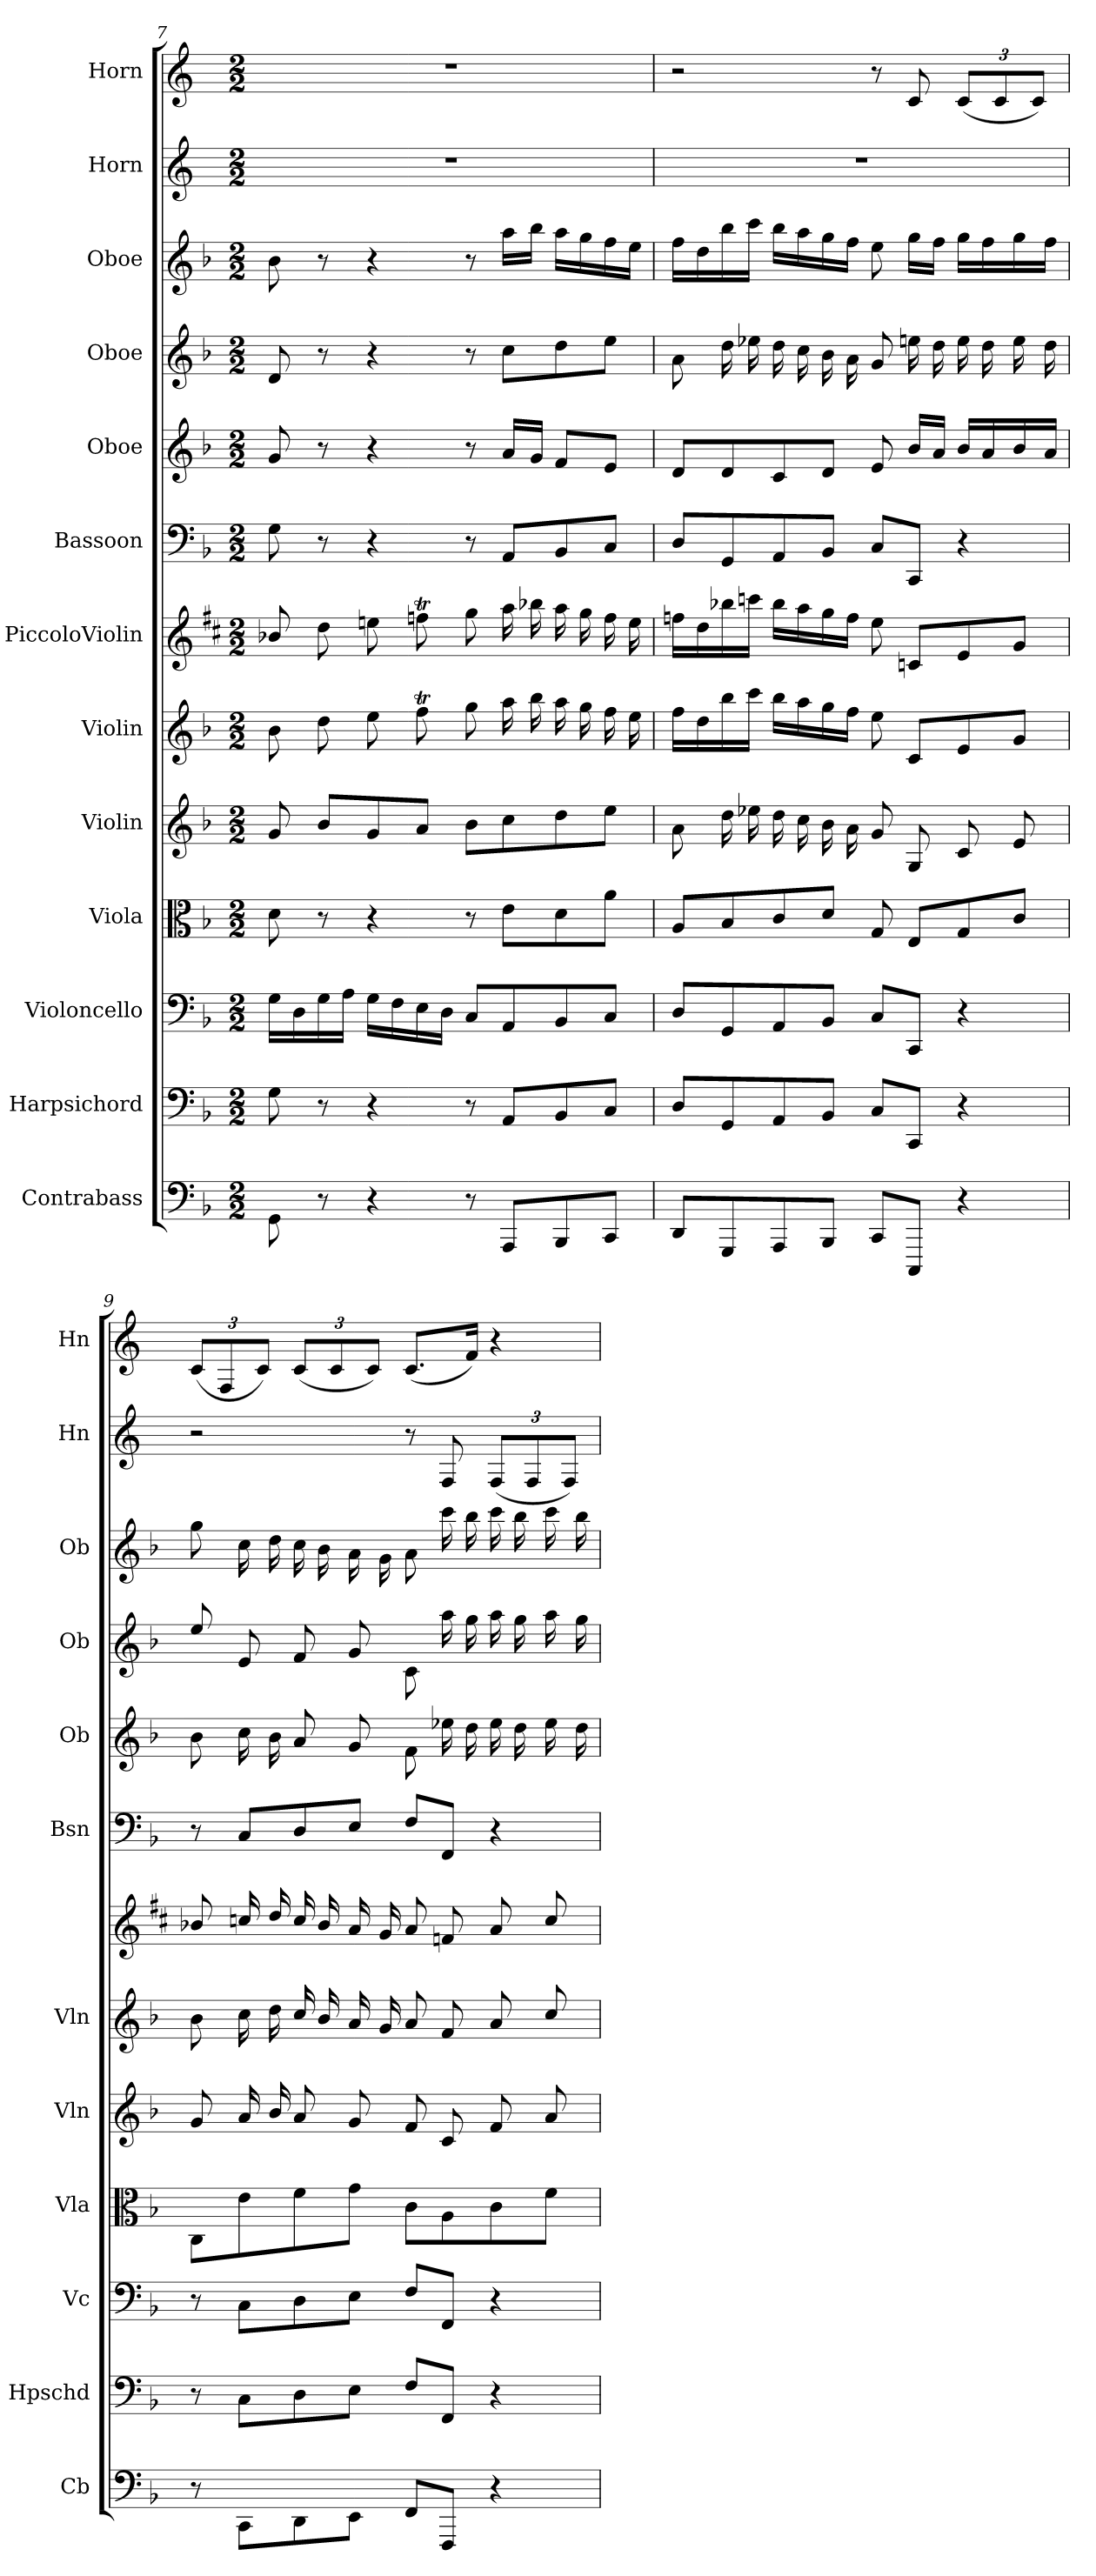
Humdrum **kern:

**kern	**kern	**kern	**kern	**kern	**kern	**kern	**kern	**kern	**kern	**kern	**kern	**kern
*part13	*part12	*part11	*part10	*part9	*part8	*part7	*part6	*part5	*part4	*part3	*part2	*part1
*staff13	*staff12	*staff11	*staff10	*staff9	*staff8	*staff7	*staff6	*staff5	*staff4	*staff3	*staff2	*staff1
*I"Contrabass	*I"Harpsichord	*I"Violoncello	*I"Viola	*I"Violin	*I"Violin	*I"PiccoloViolin	*I"Bassoon	*I"Oboe	*I"Oboe	*I"Oboe	*I"Horn	*I"Horn
*I'Cb	*I'Hpschd	*I'Vc	*I'Vla	*I'Vln	*I'Vln	*	*I'Bsn	*I'Ob	*I'Ob	*I'Ob	*I'Hn	*I'Hn
*clefF4	*clefF4	*clefF4	*clefC3	*clefG2	*clefG2	*clefG2	*clefF4	*clefG2	*clefG2	*clefG2	*clefG2	*clefG2
*k[b-]	*k[b-]	*k[b-]	*k[b-]	*k[b-]	*k[b-]	*k[f#c#]	*k[b-]	*k[b-]	*k[b-]	*k[b-]	*k[]	*k[]
*M2/2	*M2/2	*M2/2	*M2/2	*M2/2	*M2/2	*M2/2	*M2/2	*M2/2	*M2/2	*M2/2	*M2/2	*M2/2
=7	=7	=7	=7	=7	=7	=7	=7	=7	=7	=7	=7	=7
8GG\	8G\	16G\LL	8d\	8g/	8b-\	8b-X/	8G\	8g/	8d/	8b-\	1r	1r
.	.	16D\	.	.	.	.	.	.	.	.	.	.
8r	8r	16G\	8r	8b-/L	8dd\	8dd\	8r	8r	8r	8r	.	.
.	.	16A\JJ	.	.	.	.	.	.	.	.	.	.
4r	4r	16G\LL	4r	8g/	8ee\	8een\	4r	4r	4r	4r	.	.
.	.	16F\	.	.	.	.	.	.	.	.	.	.
.	.	16E\	.	8a/J	8ffT\	8ffnT\	.	.	.	.	.	.
.	.	16D\JJ	.	.	.	.	.	.	.	.	.	.
8r	8r	8C/L	8r	8b-\L	8gg\	8gg\	8r	8r	8r	8r	.	.
8AAA/L	8AA/L	8AA/	8e\L	8cc\	16aa\	16aa\	8AA/L	16a/LL	8cc\L	16aa\LL	.	.
.	.	.	.	.	16bb-\	16bb-X\	.	16g/JJ	.	16bb-\JJ	.	.
8BBB-/	8BB-/	8BB-/	8d\	8dd\	16aa\	16aa\	8BB-/	8f/L	8dd\	16aa\LL	.	.
.	.	.	.	.	16gg\	16gg\	.	.	.	16gg\	.	.
8CC/J	8C/J	8C/J	8a\J	8ee\J	16ff\	16ff\	8C/J	8e/J	8ee\J	16ff\	.	.
.	.	.	.	.	16ee\	16ee\	.	.	.	16ee\JJ	.	.
=8	=8	=8	=8	=8	=8	=8	=8	=8	=8	=8	=8	=8
8DD/L	8D/L	8D/L	8A/L	8a\	16ff\LL	16ffn\LL	8D/L	8d/L	8a\	16ff\LL	1r	2r
.	.	.	.	.	16dd\	16dd\	.	.	.	16dd\	.	.
8GGG/	8GG/	8GG/	8B-/	16dd\	16bb-\	16bb-X\	8GG/	8d/	16dd\	16bb-\	.	.
.	.	.	.	16ee-X\	16ccc\JJ	16cccn\JJ	.	.	16ee-X\	16ccc\JJ	.	.
8AAA/	8AA/	8AA/	8c/	16dd\	16bb-\LL	16bb-\LL	8AA/	8c/	16dd\	16bb-\LL	.	.
.	.	.	.	16cc\	16aa\	16aa\	.	.	16cc\	16aa\	.	.
8BBB-/J	8BB-/J	8BB-/J	8d/J	16b-\	16gg\	16gg\	8BB-/J	8d/J	16b-\	16gg\	.	.
.	.	.	.	16a\	16ff\JJ	16ff\JJ	.	.	16a\	16ff\JJ	.	.
8CC/L	8C/L	8C/L	8G/	8g/	8ee\	8ee\	8C/L	8e/	8g/	8ee\	.	8r
8CCC/J	8CC/J	8CC/J	8E/L	8G/	8c/L	8cn/L	8CC/J	16b-/LL	16een\	16gg\LL	.	8c/
.	.	.	.	.	.	.	.	16a/JJ	16dd\	16ff\JJ	.	.
4r	4r	4r	8G/	8c/	8e/	8e/	4r	16b-/LL	16ee\	16gg\LL	.	(12c/L
.	.	.	.	.	.	.	.	16a/	16dd\	16ff\	.	.
.	.	.	.	.	.	.	.	.	.	.	.	12c/
.	.	.	8c/J	8e/	8g/J	8g/J	.	16b-/	16ee\	16gg\	.	.
.	.	.	.	.	.	.	.	.	.	.	.	12c/J)
.	.	.	.	.	.	.	.	16a/JJ	16dd\	16ff\JJ	.	.
=9	=9	=9	=9	=9	=9	=9	=9	=9	=9	=9	=9	=9
8r	8r	8r	8C\L	8g/	8b-\	8b-X/	8r	8b-\	8ee/	8gg\	2r	(12c/L
.	.	.	.	.	.	.	.	.	.	.	.	12F/
8CC\L	8C\L	8C\L	8e\	16a/	16cc\	16ccn/	8C/L	16cc\	8e/	16cc\	.	.
.	.	.	.	.	.	.	.	.	.	.	.	12c/J)
.	.	.	.	16b-/	16dd\	16dd/	.	16b-\	.	16dd\	.	.
8DD\	8D\	8D\	8f\	8a/	16cc/	16cc/	8D/	8a/	8f/	16cc\	.	(12c/L
.	.	.	.	.	16b-/	16b-/	.	.	.	16b-\	.	.
.	.	.	.	.	.	.	.	.	.	.	.	12c/
8EE\J	8E\J	8E\J	8g\J	8g/	16a/	16a/	8E/J	8g/	8g/	16a\	.	.
.	.	.	.	.	.	.	.	.	.	.	.	12c/J)
.	.	.	.	.	16g/	16g/	.	.	.	16g\	.	.
8FF/L	8F/L	8F/L	8c\L	8f/	8a/	8a/	8F/L	8f\	8c\	8a\	8r	(8.c/L
8FFF/J	8FF/J	8FF/J	8A\	8c/	8f/	8fn/	8FF/J	16ee-X\	16aa\	16ccc\	8F/	.
.	.	.	.	.	.	.	.	16dd\	16gg\	16bb-\	.	16f/Jk)
4r	4r	4r	8c\	8f/	8a/	8a/	4r	16ee-\	16aa\	16ccc\	(12F/L	4r
.	.	.	.	.	.	.	.	16dd\	16gg\	16bb-\	.	.
.	.	.	.	.	.	.	.	.	.	.	12F/	.
.	.	.	8f\J	8a/	8cc/	8cc/	.	16ee-\	16aa\	16ccc\	.	.
.	.	.	.	.	.	.	.	.	.	.	12F/J)	.
.	.	.	.	.	.	.	.	16dd\	16gg\	16bb-\	.	.
=	=	=	=	=	=	=	=	=	=	=	=	=
*-	*-	*-	*-	*-	*-	*-	*-	*-	*-	*-	*-	*-
